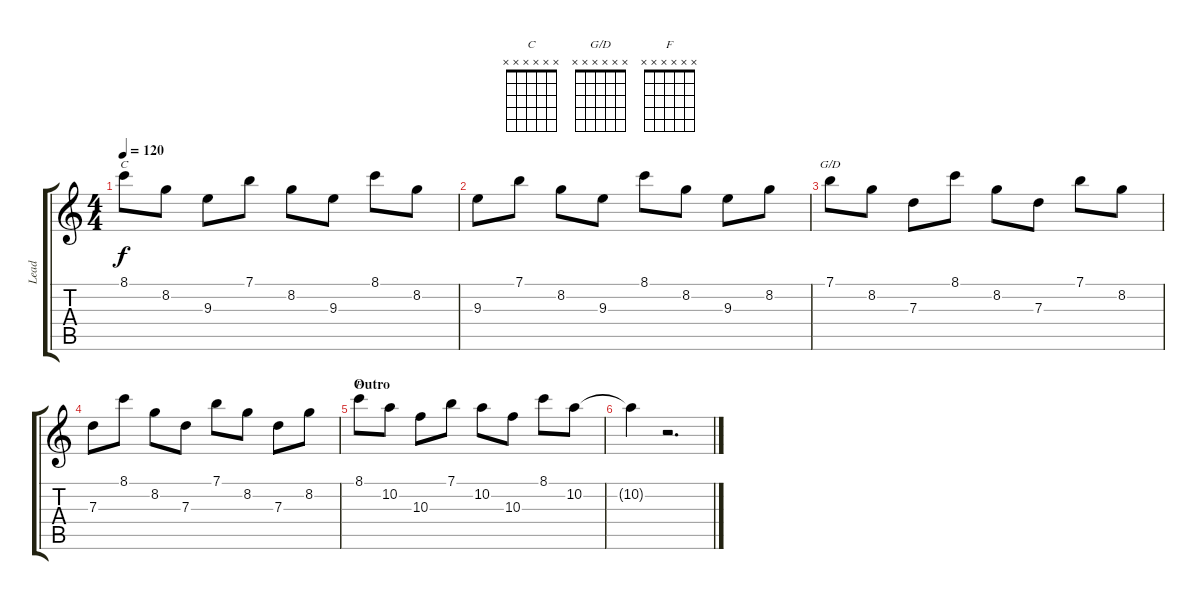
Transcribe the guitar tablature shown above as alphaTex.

\track ("Lead" "Lead") {instrument electricguitarclean}
\staff {score tabs}
\tuning (E4 B3 G3 D3 A2 E2) {hide}
\chord ("C" x x x x x x)
\chord ("G/D" x x x x x x)
\chord ("F" x x x x x x)
\ts (4 4)
\tempo 120
\clef g2
\ks c
8.1.8{ch "C" dy f} 8.2.8 9.3.8 7.1.8 8.2.8 9.3.8 8.1.8 8.2.8 |
9.3.8 7.1.8 8.2.8 9.3.8 8.1.8 8.2.8 9.3.8 8.2.8 |
7.1.8{ch "G/D"} 8.2.8 7.3.8 8.1.8 8.2.8 7.3.8 7.1.8 8.2.8 |
7.3.8 8.1.8 8.2.8 7.3.8 7.1.8 8.2.8 7.3.8 8.2.8 |
\section ("" "Outro")
8.1.8{ch "F"} 10.2.8 10.3.8 7.1.8 10.2.8 10.3.8 8.1.8 10.2.8 |
10.2{t}.4 r.2{d}
